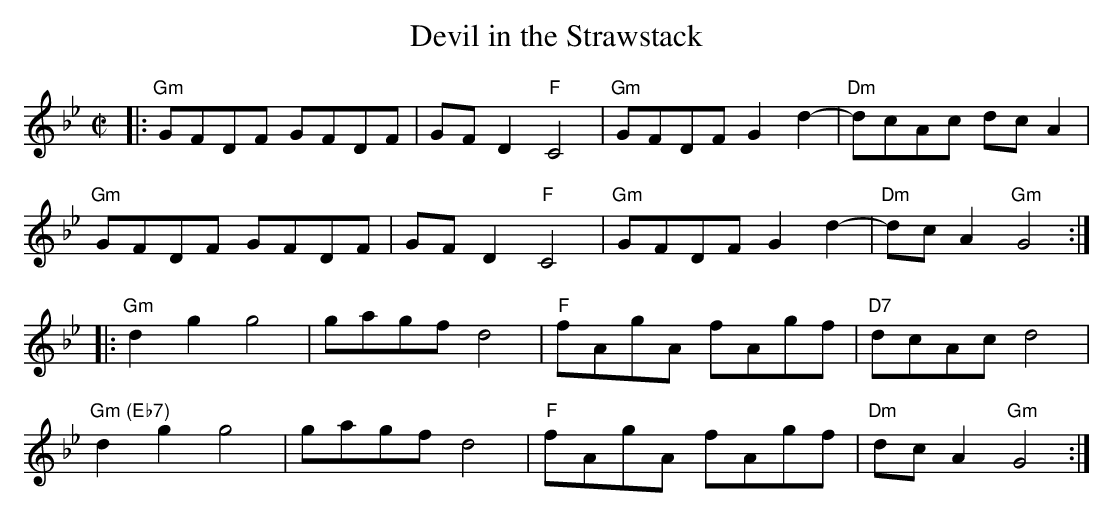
X:1
T:Devil in the Strawstack
M:C|
L:1/8
K:Gm
|:"Gm"GFDF GFDF|GFD2 "F"C4|"Gm"GFDF G2 d2-|"Dm"dcAc dcA2|
  "Gm"GFDF GFDF|GFD2 "F"C4|"Gm"GFDF G2 d2-|"Dm"dcA2 "Gm"G4:|
|:"Gm"d2g2g4|gagf d4|"F"fAgA fAgf|"D7"dcAc d4|
"Gm (Eb7)"d2g2g4|gagf d4|"F"fAgA fAgf|"Dm"dcA2 "Gm"G4:|
